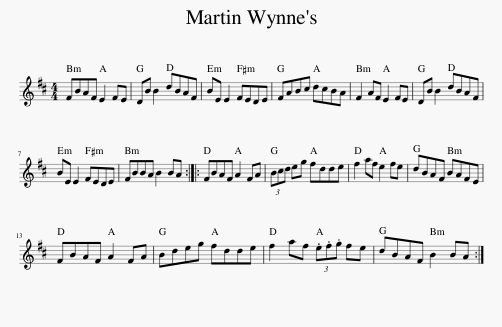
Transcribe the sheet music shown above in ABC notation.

X:1
L:1/8
M:4/4
I:linebreak $
K:D
V:1 treble
V:1
 FBAF E2 FE | DB B2 dBAF | BE E2 FEDE | FABc dcBA | F2 AF E2 FE | %5
 DB B2 dBAF |$ BE E2 FEDE | FBBA B2 BA :: FBAF A2 FA | (3Bcd eg fdde | %10
 f2 af e2 fe | dBAF BAFE |$ FBAF A2 FA | Bdeg fdde | f2 af (3.e.f.g fe | %15
 dBAF B2 BA :| %16
